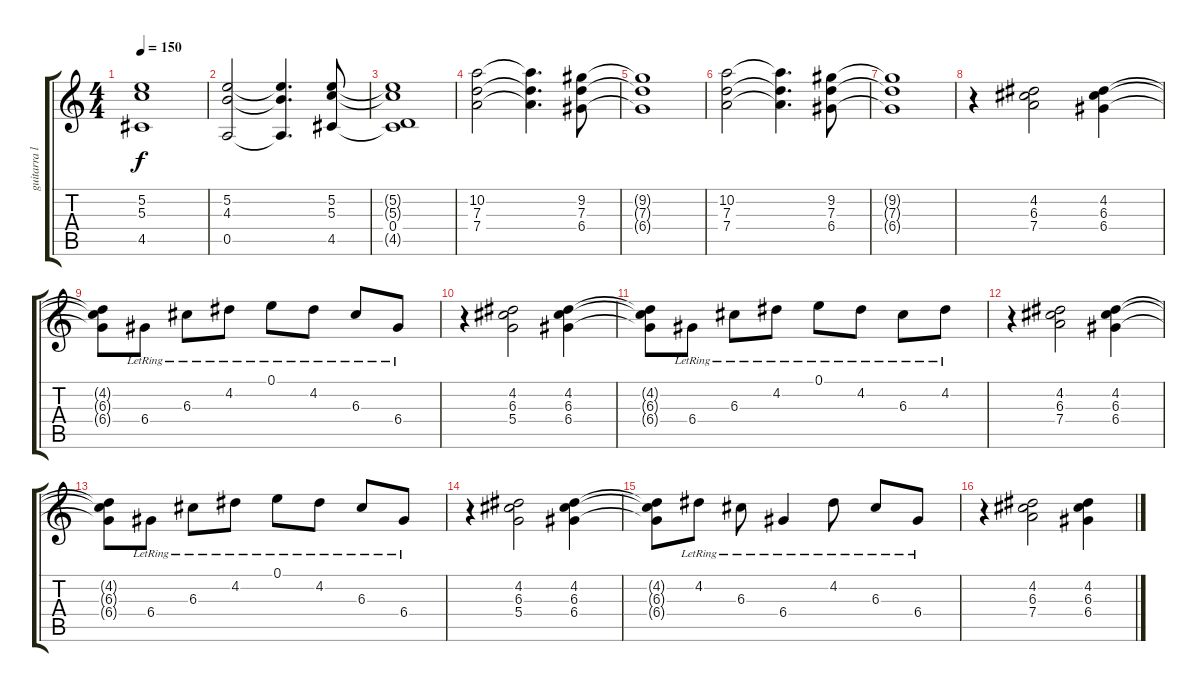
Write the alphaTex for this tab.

\track ("guitarra limpia" "guitarra l") {instrument electricguitarjazz}
\staff {score tabs}
\tuning (E4 B3 G3 D3 A2 E2) {hide}
\ts (4 4)
\tempo 150
\clef g2
\ks c
(5.2{t} 5.3{t} 4.5{t}).1{dy f} |
(5.2 4.3 0.5).2 (5.2{t} 4.3{t} 0.5{t}).4{d} (5.2 5.3 4.5).8 |
(5.2{t} 5.3{t} 0.4 4.5{t}).1 |
(10.2 7.3 7.4).2 (10.2{t} 7.3{t} 7.4{t}).4{d} (9.2 7.3 6.4).8 |
(9.2{t} 7.3{t} 6.4{t}).1 |
(10.2 7.3 7.4).2 (10.2{t} 7.3{t} 7.4{t}).4{d} (9.2 7.3 6.4).8 |
(9.2{t} 7.3{t} 6.4{t}).1 |
r.4 (4.2 6.3 7.4).2 (4.2 6.3 6.4).4 |
(4.2{t} 6.3{t} 6.4{t}).8 6.4{lr}.8 6.3{lr}.8 4.2{lr}.8 0.1{lr}.8 4.2{lr}.8 6.3{lr}.8 6.4{lr}.8 |
r.4 (4.2 6.3 5.4).2 (4.2 6.3 6.4).4 |
(4.2{t} 6.3{t} 6.4{t}).8 6.4{lr}.8 6.3{lr}.8 4.2{lr}.8 0.1{lr}.8 4.2{lr}.8 6.3{lr}.8 4.2{lr}.8 |
r.4 (4.2 6.3 7.4).2 (4.2 6.3 6.4).4 |
(4.2{t} 6.3{t} 6.4{t}).8 6.4{lr}.8 6.3{lr}.8 4.2{lr}.8 0.1{lr}.8 4.2{lr}.8 6.3{lr}.8 6.4{lr}.8 |
r.4 (4.2 6.3 5.4).2 (4.2 6.3 6.4).4 |
(4.2{t} 6.3{t} 6.4{t}).8 4.2{lr}.8 6.3{lr}.8 6.4{lr}.4 4.2{lr}.8 6.3{lr}.8 6.4{lr}.8 |
r.4 (4.2 6.3 7.4).2 (4.2 6.3 6.4).4
